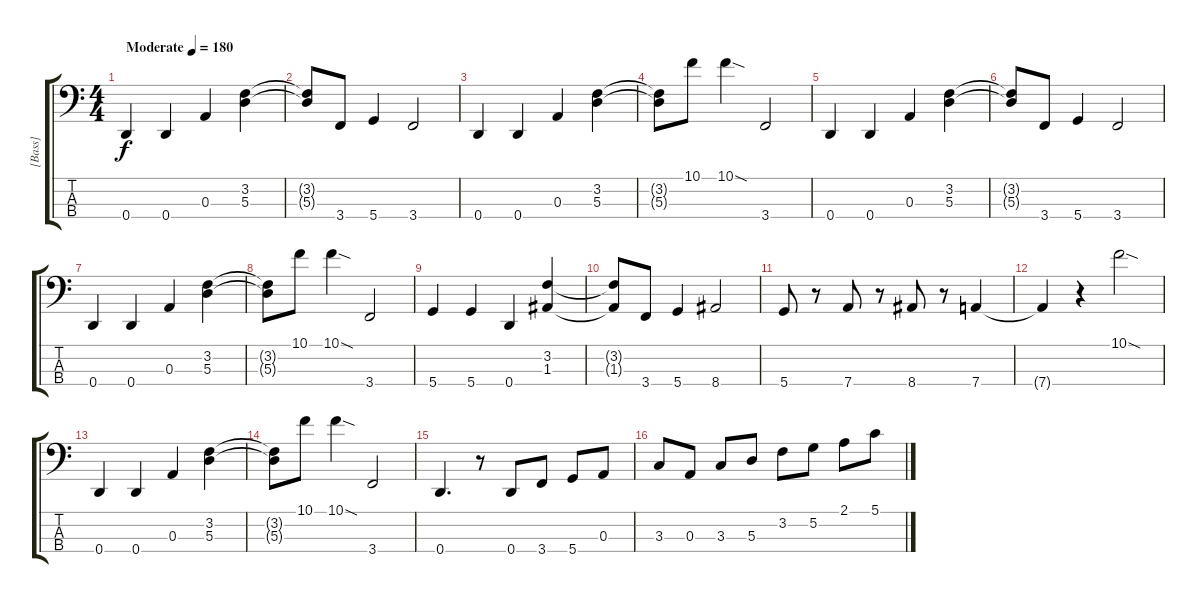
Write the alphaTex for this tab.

\track ("[Bass]" "[Bass]") {instrument electricbassfinger}
\staff {score tabs}
\tuning (G2 D2 A1 D1) {hide}
\ts (4 4)
\tempo (180 "Moderate")
\clef f4
\ks c
0.4.4{dy f instrument electricbassfinger} 0.4.4 0.3.4 (3.2 5.3).4 |
(3.2{t} 5.3{t}).8 3.4.8 5.4.4 3.4.2 |
0.4.4 0.4.4 0.3.4 (3.2 5.3).4 |
(3.2{t} 5.3{t}).8 10.1.8 10.1{sod}.4 3.4.2 |
0.4.4 0.4.4 0.3.4 (3.2 5.3).4 |
(3.2{t} 5.3{t}).8 3.4.8 5.4.4 3.4.2 |
0.4.4 0.4.4 0.3.4 (3.2 5.3).4 |
(3.2{t} 5.3{t}).8 10.1.8 10.1{sod}.4 3.4.2 |
5.4.4 5.4.4 0.4.4 (3.2 1.3).4 |
(3.2{t} 1.3{t}).8 3.4.8 5.4.4 8.4.2 |
5.4.8 r.8 7.4.8 r.8 8.4.8 r.8 7.4.4 |
7.4{t}.4 r.4 10.1{sod}.2 |
0.4.4 0.4.4 0.3.4 (3.2 5.3).4 |
(3.2{t} 5.3{t}).8 10.1.8 10.1{sod}.4 3.4.2 |
0.4.4{d} r.8 0.4.8 3.4.8 5.4.8 0.3.8 |
3.3.8 0.3.8 3.3.8 5.3.8 3.2.8 5.2.8 2.1.8 5.1.8
